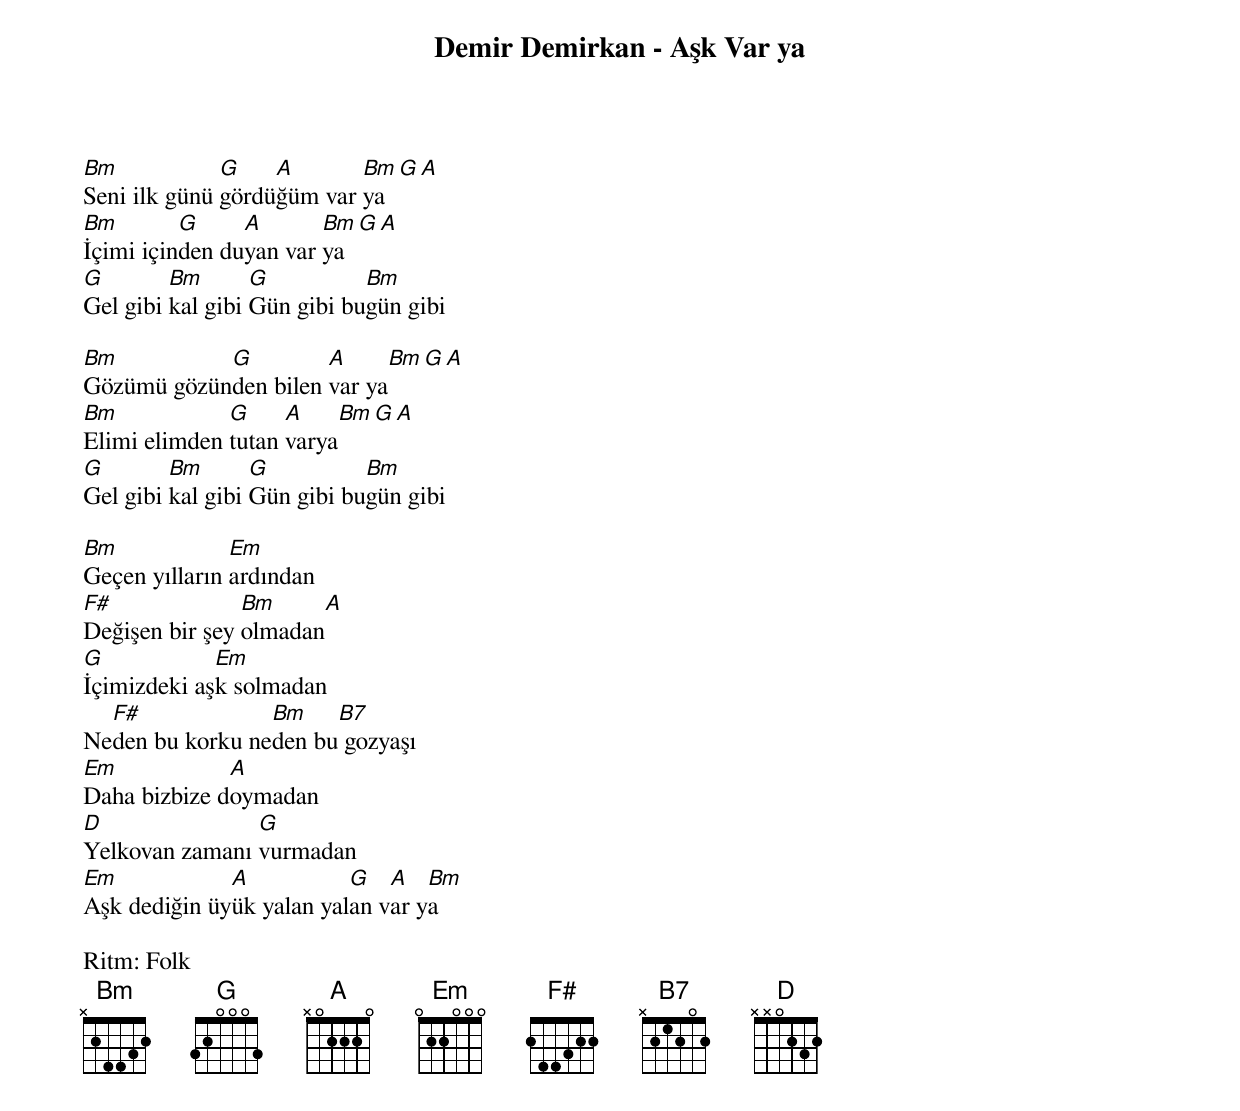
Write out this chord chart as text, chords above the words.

Demir Demirkan - Aşk Var ya

Bm            G    A       Bm  G  A
Seni ilk günü gördüğüm var ya
Bm        G     A       Bm  G  A
İçimi içinden duyan var ya
G        Bm       G          Bm
Gel gibi kal gibi Gün gibi bugün gibi

Bm          G         A     Bm   G  A
Gözümü gözünden bilen var ya
Bm            G     A      Bm   G  A
Elimi elimden tutan varya
G        Bm       G          Bm
Gel gibi kal gibi Gün gibi bugün gibi

Bm             Em
Geçen yılların ardından
F#              Bm     A
Değişen bir şey olmadan
G            Em
İçimizdeki aşk solmadan
  F#             Bm    B7
Neden bu korku neden bu gozyaşı
Em            A
Daha bizbize doymadan
D               G
Yelkovan zamanı vurmadan
Em            A           G   A   Bm
Aşk dediğin üyük yalan yalan var ya

Ritm: Folk
